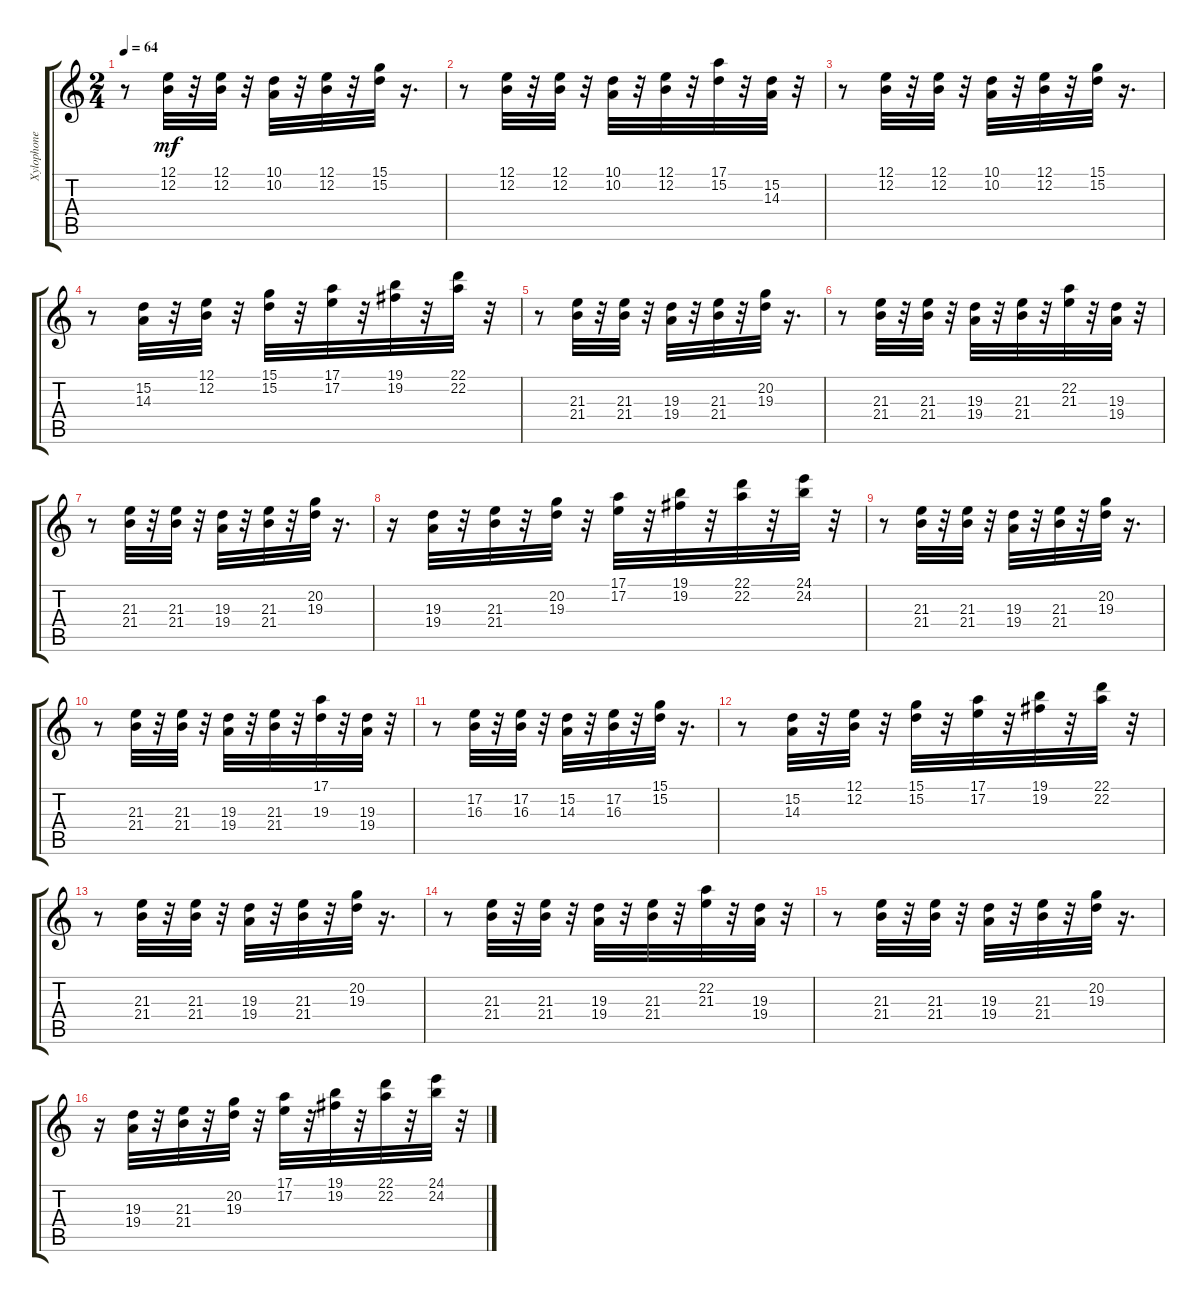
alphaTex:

\track ("Xylophone" "Xylophone") {instrument xylophone}
\staff {score tabs}
\tuning (E4 B3 G3 D3 A2 E2) {hide}
\ts (2 4)
\tempo 64
\clef g2
\ks c
r.8{dy mf instrument xylophone} (12.1 12.2).32 r.32 (12.1 12.2).32 r.32 (10.1 10.2).32 r.32 (12.1 12.2).32 r.32 (15.1 15.2).32 r.16{d} |
r.8 (12.1 12.2).32 r.32 (12.1 12.2).32 r.32 (10.1 10.2).32 r.32 (12.1 12.2).32 r.32 (17.1 15.2).32 r.32 (15.2 14.3).32 r.32 |
r.8 (12.1 12.2).32 r.32 (12.1 12.2).32 r.32 (10.1 10.2).32 r.32 (12.1 12.2).32 r.32 (15.1 15.2).32 r.16{d} |
r.8 (15.2 14.3).32 r.32 (12.1 12.2).32 r.32 (15.1 15.2).32 r.32 (17.1 17.2).32 r.32 (19.1 19.2).32 r.32 (22.1 22.2).32 r.32 |
r.8 (21.3 21.4).32 r.32 (21.3 21.4).32 r.32 (19.3 19.4).32 r.32 (21.3 21.4).32 r.32 (20.2 19.3).32 r.16{d} |
r.8 (21.3 21.4).32 r.32 (21.3 21.4).32 r.32 (19.3 19.4).32 r.32 (21.3 21.4).32 r.32 (22.2 21.3).32 r.32 (19.3 19.4).32 r.32 |
r.8 (21.3 21.4).32 r.32 (21.3 21.4).32 r.32 (19.3 19.4).32 r.32 (21.3 21.4).32 r.32 (20.2 19.3).32 r.16{d} |
r.16 (19.3 19.4).32 r.32 (21.3 21.4).32 r.32 (20.2 19.3).32 r.32 (17.1 17.2).32 r.32 (19.1 19.2).32 r.32 (22.1 22.2).32 r.32 (24.1 24.2).32 r.32 |
r.8 (21.3 21.4).32 r.32 (21.3 21.4).32 r.32 (19.3 19.4).32 r.32 (21.3 21.4).32 r.32 (20.2 19.3).32 r.16{d} |
r.8 (21.3 21.4).32 r.32 (21.3 21.4).32 r.32 (19.3 19.4).32 r.32 (21.3 21.4).32 r.32 (17.1 19.3).32 r.32 (19.3 19.4).32 r.32 |
r.8 (17.2 16.3).32 r.32 (17.2 16.3).32 r.32 (15.2 14.3).32 r.32 (17.2 16.3).32 r.32 (15.1 15.2).32 r.16{d} |
r.8 (15.2 14.3).32 r.32 (12.1 12.2).32 r.32 (15.1 15.2).32 r.32 (17.1 17.2).32 r.32 (19.1 19.2).32 r.32 (22.1 22.2).32 r.32 |
r.8 (21.3 21.4).32 r.32 (21.3 21.4).32 r.32 (19.3 19.4).32 r.32 (21.3 21.4).32 r.32 (20.2 19.3).32 r.16{d} |
r.8 (21.3 21.4).32 r.32 (21.3 21.4).32 r.32 (19.3 19.4).32 r.32 (21.3 21.4).32 r.32 (22.2 21.3).32 r.32 (19.3 19.4).32 r.32 |
r.8 (21.3 21.4).32 r.32 (21.3 21.4).32 r.32 (19.3 19.4).32 r.32 (21.3 21.4).32 r.32 (20.2 19.3).32 r.16{d} |
r.16 (19.3 19.4).32 r.32 (21.3 21.4).32 r.32 (20.2 19.3).32 r.32 (17.1 17.2).32 r.32 (19.1 19.2).32 r.32 (22.1 22.2).32 r.32 (24.1 24.2).32 r.32
